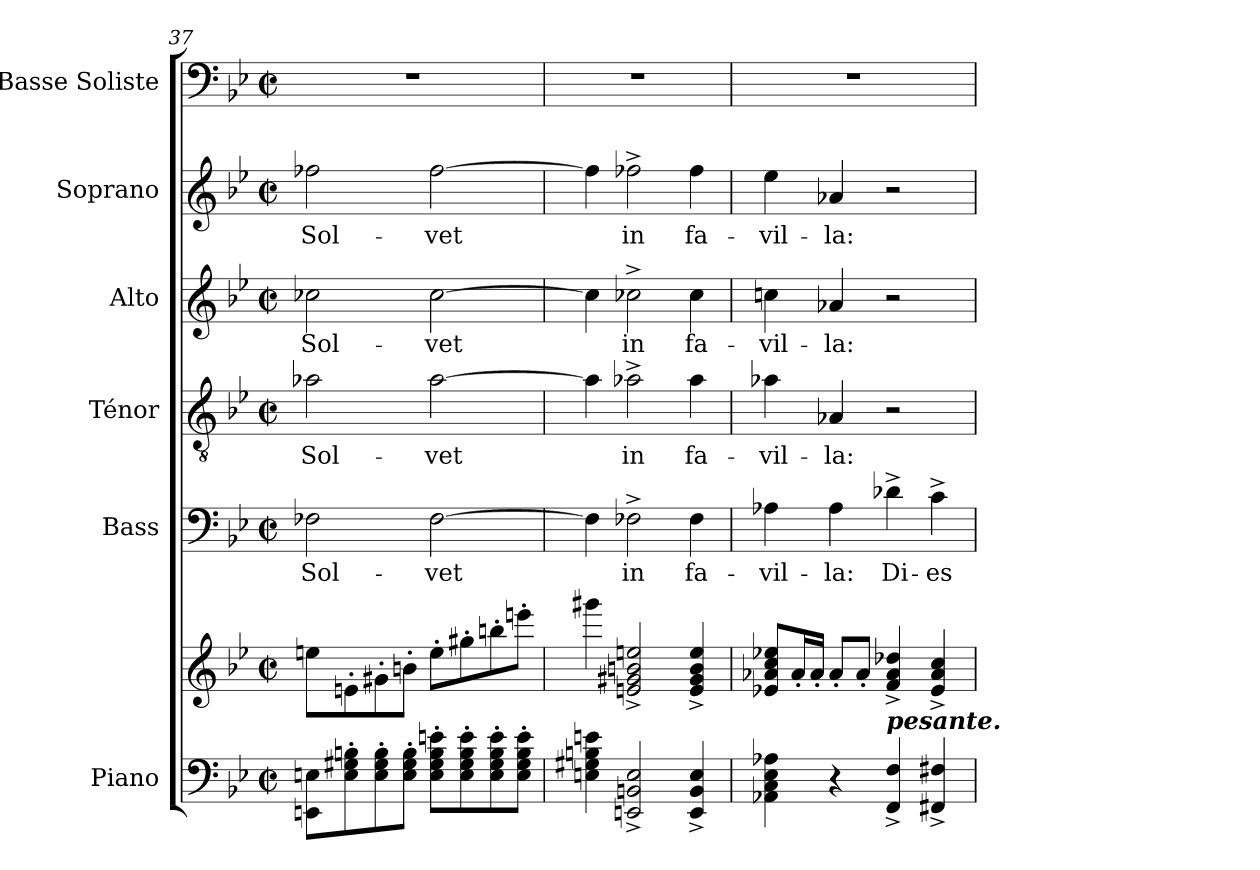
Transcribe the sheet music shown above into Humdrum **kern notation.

**kern	**kern	**kern	**text	**kern	**text	**kern	**text	**kern	**text	**kern
*part6	*part6	*part5	*part5	*part4	*part4	*part3	*part3	*part2	*part2	*part1
*staff7	*staff6	*staff5	*staff5	*staff4	*staff4	*staff3	*staff3	*staff2	*staff2	*staff1
*I"Piano	*	*I"Bass	*	*I"Ténor	*	*I"Alto	*	*I"Soprano	*	*I"Basse Soliste
*I'Pia.	*	*I'B.	*	*I'T.	*	*I'A.	*	*I'S.	*	*I'Basse Soliste
*clefF4	*clefG2	*clefF4	*	*clefGv2	*	*clefG2	*	*clefG2	*	*clefF4
*k[b-e-]	*k[b-e-]	*k[b-e-]	*	*k[b-e-]	*	*k[b-e-]	*	*k[b-e-]	*	*k[b-e-]
*M2/2	*M2/2	*M2/2	*	*M2/2	*	*M2/2	*	*M2/2	*	*M2/2
*met(c|)	*met(c|)	*met(c|)	*	*met(c|)	*	*met(c|)	*	*met(c|)	*	*met(c|)
=37	=37	=37	=37	=37	=37	=37	=37	=37	=37	=37
8EEn\ 8En\L	8een\L	2F-X\	Sol-	2a-X\	Sol-	2cc-X\	Sol-	2ff-X\	Sol-	1r
8E\' 8G#X\' 8Bn\'	8en'\	.	.	.	.	.	.	.	.	.
8E\' 8G#\' 8B\'	8g#X'\	.	.	.	.	.	.	.	.	.
8E\' 8G#\' 8B\'J	8bn'\J	.	.	.	.	.	.	.	.	.
8E\' 8G#\' 8B\' 8en\'L	8ee'\L	[2F-\	-vet	[2a-\	-vet	[2cc-\	-vet	[2ff-\	-vet	.
8E\' 8G#\' 8B\' 8e\'	8gg#X'\	.	.	.	.	.	.	.	.	.
8E\' 8G#\' 8B\' 8e\'	8bbn'\	.	.	.	.	.	.	.	.	.
8E\' 8G#\' 8B\' 8e\'J	8eeen'\J	.	.	.	.	.	.	.	.	.
!!LO:PB:g=z
=38	=38	=38	=38	=38	=38	=38	=38	=38	=38	=38
4En\ 4G#X\ 4Bn\ 4en\	4ggg#X\	4F-\]	.	4a-\]	.	4cc-\]	.	4ff-\]	.	1r
2EEn/^ 2BBn/^ 2E/^	2en/^ 2g#X/^ 2bn/^ 2een/^	2F-X^\	in	2a-X^\	in	2cc-X^\	in	2ff-X^\	in	.
4EE/^ 4BB/^ 4E/^	4e/^ 4g#/^ 4b/^ 4ee/^	4F-\	fa-	4a-\	fa-	4cc-\	fa-	4ff-\	fa-	.
=39	=39	=39	=39	=39	=39	=39	=39	=39	=39	=39
4AA-X\ 4C\ 4E-\ 4A-X\	8e-X/ 8a-X/ 8cc/ 8ee-X/L	4A-X\	-vil-	4a-X\	-vil-	4ccn\	-vil-	4ee-\	-vil-	1r
.	16a-'/L	.	.	.	.	.	.	.	.	.
.	16a-'/JJ	.	.	.	.	.	.	.	.	.
4r	8a-'/L	4A-\	-la:	4A-X/	-la:	4a-X/	-la:	4a-X/	-la:	.
.	8a-'/J	.	.	.	.	.	.	.	.	.
!LO:TX:a:Bi:t=pesante.	!	!	!	!	!	!	!	!	!	!
4FF/^ 4F/^	4f/^ 4a-/^ 4dd-X/^	4d-X^\	Di-	2r	.	2r	.	2r	.	.
4FF#X/^ 4F#X/^	4e-/^ 4a-/^ 4cc/^	4c^\	-es	.	.	.	.	.	.	.
=	=	=	=	=	=	=	=	=	=	=
*-	*-	*-	*-	*-	*-	*-	*-	*-	*-	*-
